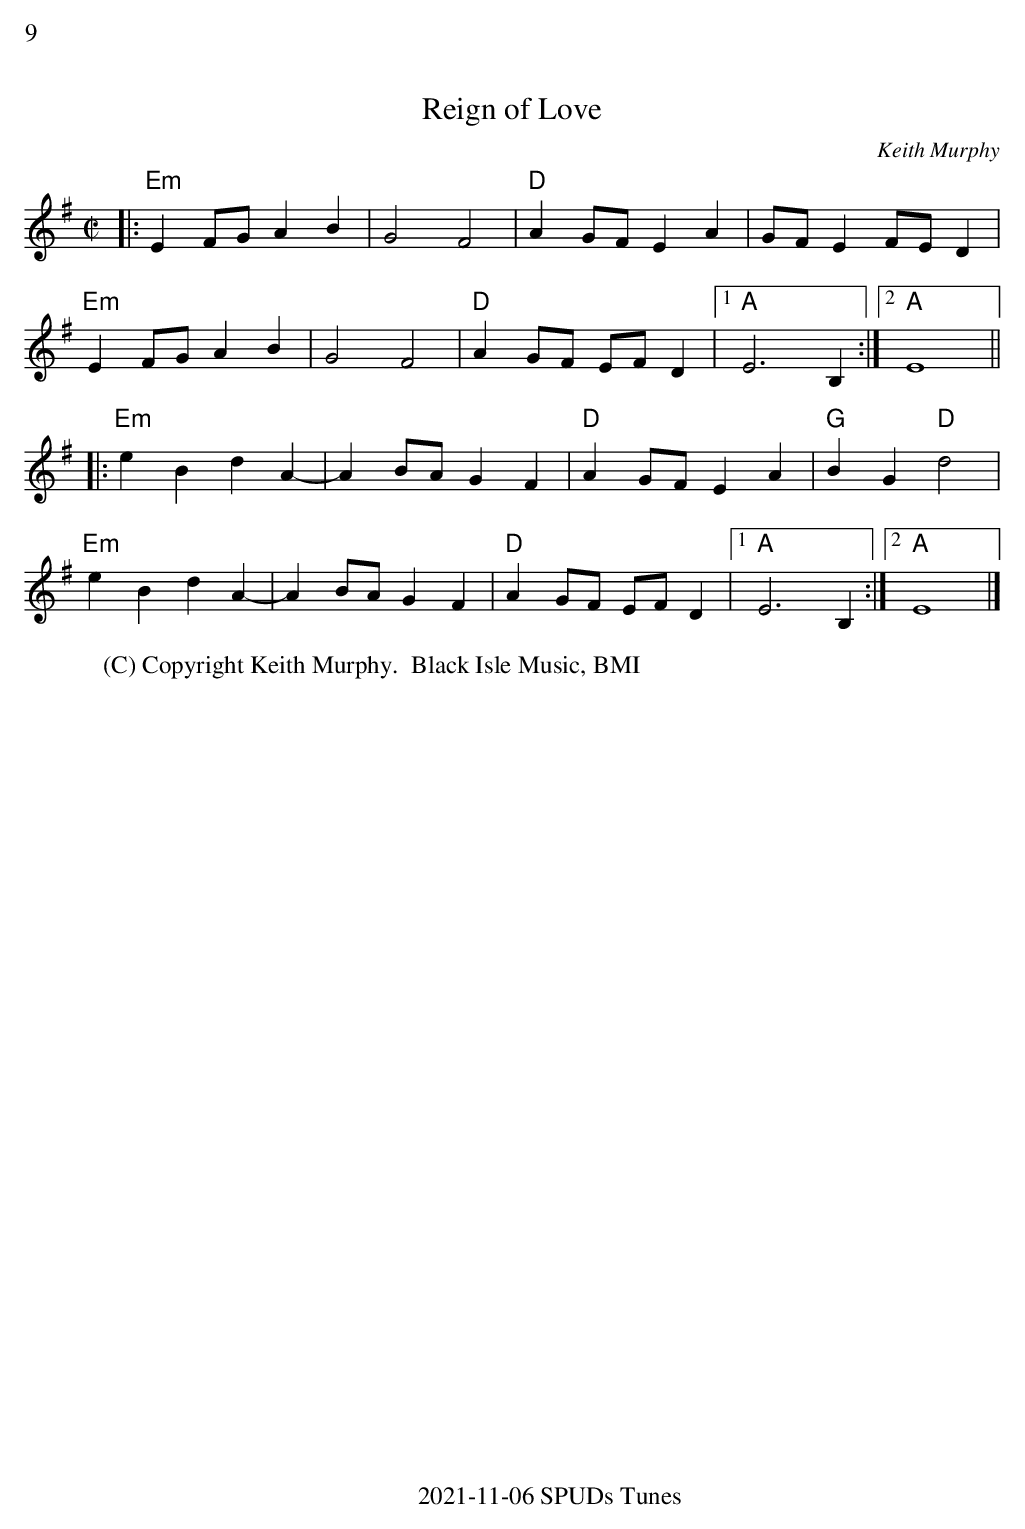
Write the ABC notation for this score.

X:1
%%text 9
T:Reign of Love
C:Keith Murphy
M:C|
K:Em
L:1/4
|:"Em"E F/2G/2 A B|G2 F2|"D"A G/2F/2 E A|G/2F/2 E F/2E/2 D|
  "Em"E F/2G/2 A B|G2 F2|"D"A G/2F/2 E/2F/2 D|1 "A" E3 B,:|2 "A" E4||
|:"Em"e B d A-|A B/2A/2 G F|"D"A G/2F/2 E A|"G"B G"D"d2|
  "Em"e B d A-|A B/2A/2 G F|"D"A G/2F/2 E/2F/2 D|1 "A" E3 B,:|2 "A" E4|]
W:(C) Copyright Keith Murphy.  Black Isle Music, BMI
